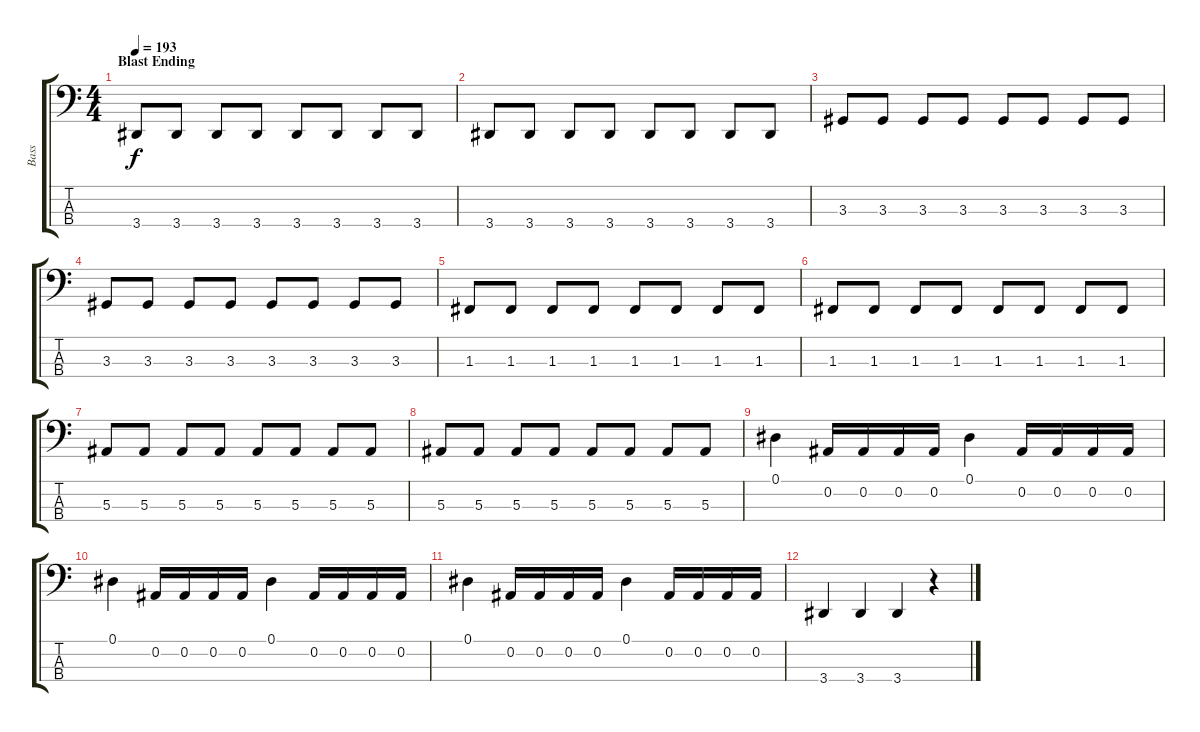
\track ("Bass" "Bass") {instrument electricbasspick}
\staff {score tabs}
\tuning (Eb2 Bb1 F1 C1) {hide}
\ts (4 4)
\section ("" "Blast Ending")
\tempo 193
\clef f4
\ks c
3.4.8{dy f} 3.4.8 3.4.8 3.4.8 3.4.8 3.4.8 3.4.8 3.4.8 |
3.4.8 3.4.8 3.4.8 3.4.8 3.4.8 3.4.8 3.4.8 3.4.8 |
3.3.8 3.3.8 3.3.8 3.3.8 3.3.8 3.3.8 3.3.8 3.3.8 |
3.3.8 3.3.8 3.3.8 3.3.8 3.3.8 3.3.8 3.3.8 3.3.8 |
1.3.8 1.3.8 1.3.8 1.3.8 1.3.8 1.3.8 1.3.8 1.3.8 |
1.3.8 1.3.8 1.3.8 1.3.8 1.3.8 1.3.8 1.3.8 1.3.8 |
5.3.8 5.3.8 5.3.8 5.3.8 5.3.8 5.3.8 5.3.8 5.3.8 |
5.3.8 5.3.8 5.3.8 5.3.8 5.3.8 5.3.8 5.3.8 5.3.8 |
0.1.4 0.2.16 0.2.16 0.2.16 0.2.16 0.1.4 0.2.16 0.2.16 0.2.16 0.2.16 |
0.1.4 0.2.16 0.2.16 0.2.16 0.2.16 0.1.4 0.2.16 0.2.16 0.2.16 0.2.16 |
0.1.4 0.2.16 0.2.16 0.2.16 0.2.16 0.1.4 0.2.16 0.2.16 0.2.16 0.2.16 |
3.4.4 3.4.4 3.4.4 r.4
